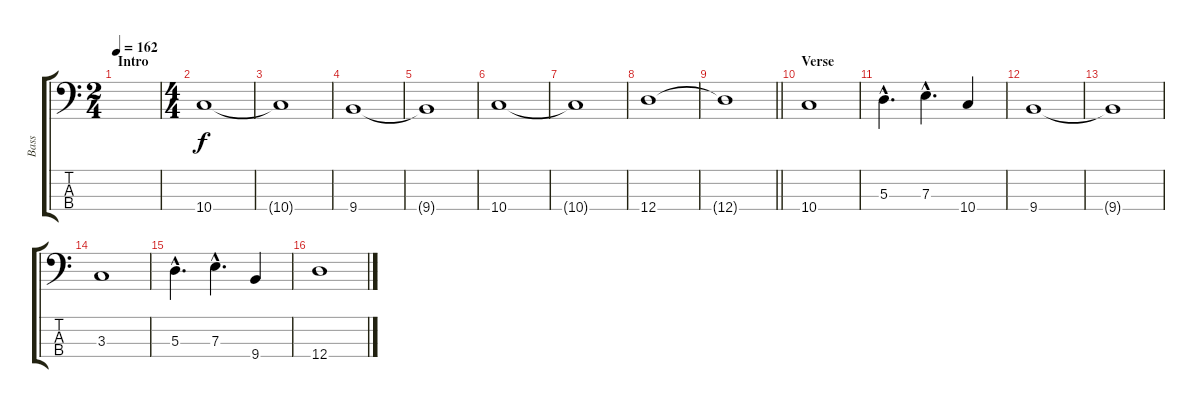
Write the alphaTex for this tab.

\track ("Bass" "Bass") {instrument electricbassfinger}
\staff {score tabs}
\tuning (G2 D2 A1 D1) {hide}
\ts (2 4)
\section ("" "Intro")
\tempo 162
\clef f4
\ks c
|
\ts (4 4)
10.4.1 |
10.4{t}.1 |
9.4.1 |
9.4{t}.1 |
10.4.1 |
10.4{t}.1 |
12.4.1 |
\barLineRight lightlight
12.4{t}.1 |
\section ("" "Verse")
10.4.1 |
5.3{hac}.4{d} 7.3{hac}.4{d} 10.4.4 |
9.4.1 |
9.4{t}.1 |
3.3.1 |
5.3{hac}.4{d} 7.3{hac}.4{d} 9.4.4 |
12.4.1
